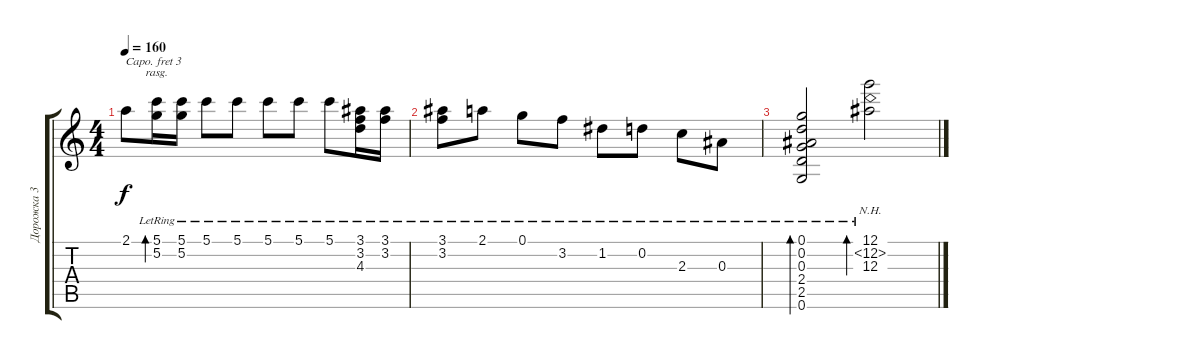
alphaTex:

\track ("Дорожка 3" "Дорожка 3") {instrument acousticguitarsteel}
\staff {score tabs}
\capo 3
\tuning (E4 B3 G3 D3 A2 E2) {hide}
\ts (4 4)
\tempo 160
\clef g2
\ks c
2.1{t}.8{dy f} (5.1{lr} 5.2{lr}).16{bd 120 rasg ii} (5.1{lr} 5.2{lr}).16 5.1{lr}.8 5.1{lr}.8 5.1{lr}.8 5.1{lr}.8 5.1{lr}.8 (3.1{lr} 3.2 4.3).16 (3.1{lr} 3.2{lr}).16 |
(3.1{lr} 3.2{lr}).8 2.1{lr}.8 0.1{lr}.8 3.2{lr}.8 1.2{lr}.8 0.2{lr}.8 2.3{lr}.8 0.3{lr}.8 |
(0.1{lr} 0.2{lr} 0.3{lr} 2.4{lr} 2.5{lr} 0.6{lr}).2{bd 120} (12.1{lr} 12.2{nh lr} 12.3{lr}).2{bd 240}
